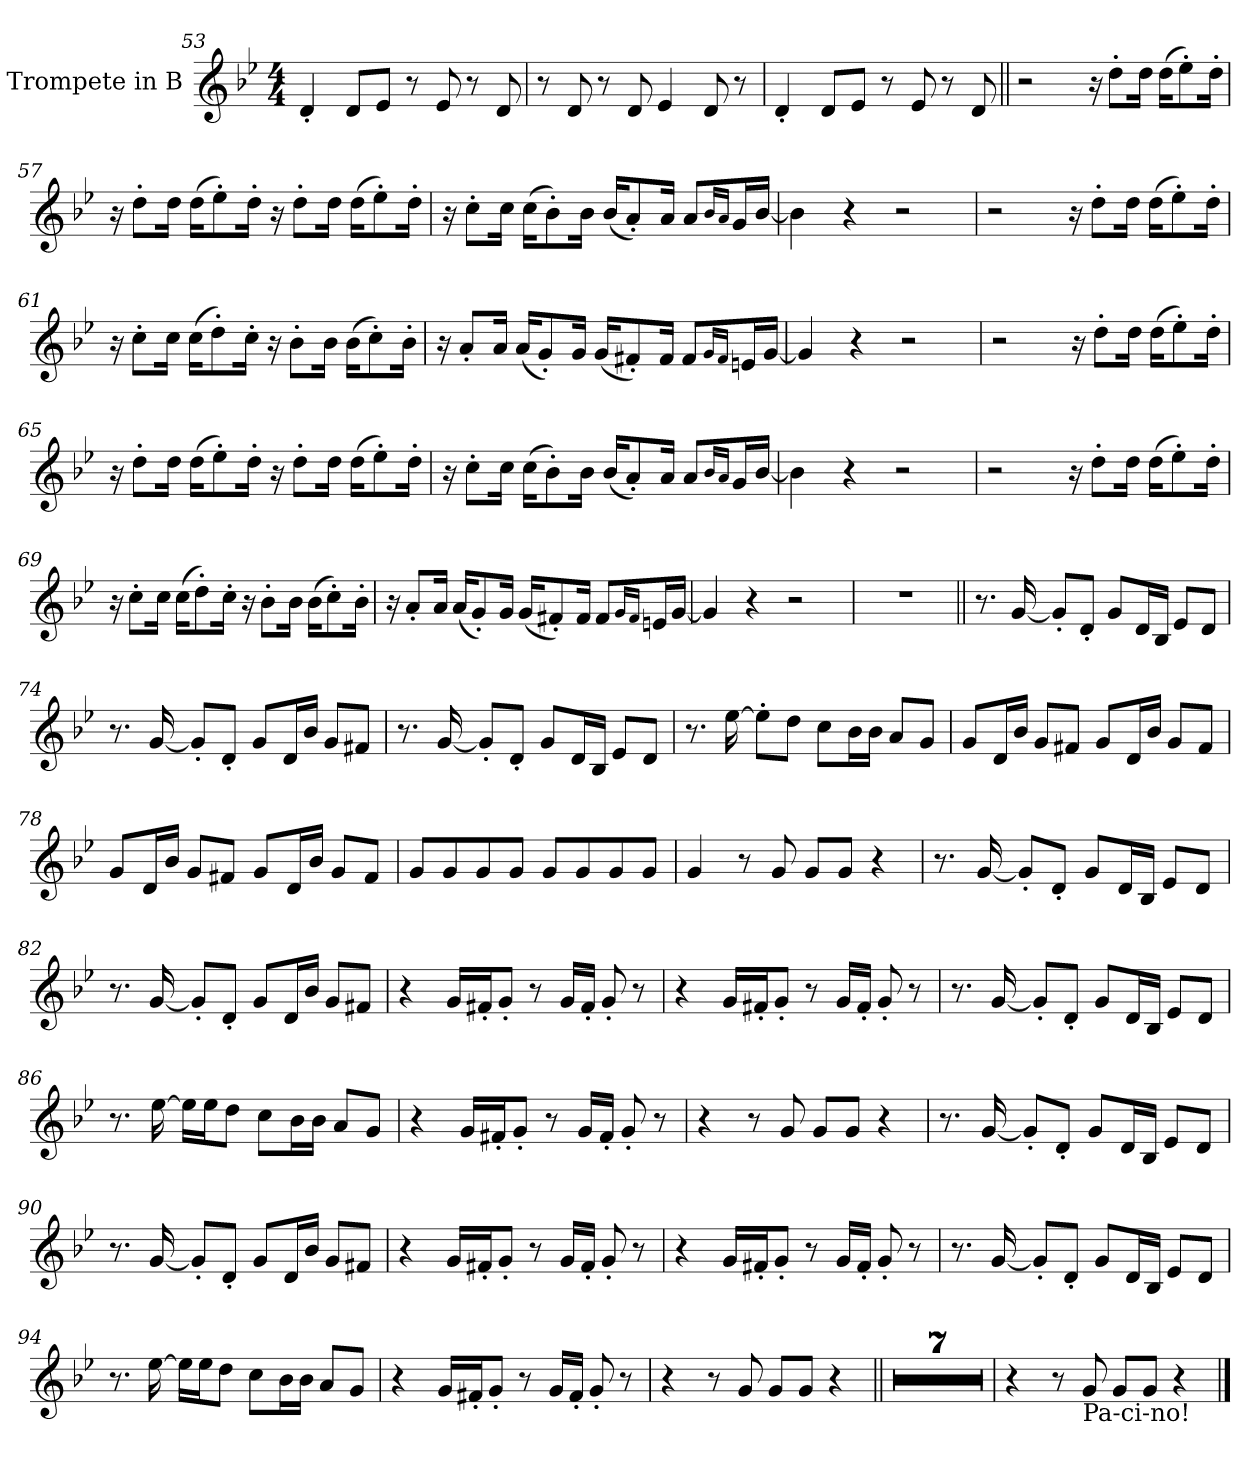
**kern
*part1
*staff1
*I"Trompete in B
*clefG2
*ITrd1c2
*k[b-e-a-d-]
*M4/4
=53
4c'!
8c!L
8d-!J
8r
8d-!
8r
8c!
=54
8r
8c!
8r
8c!
4d-!
8c!
8r
=55
4c'!
8c!L
8d-!J
8r
8d-!
8r
8c!
=56||
2r
16r
8cc'L
16ccJk
(>16ccKL
8dd-')
16cc'Jk
=57
16r
8cc'L
16ccJk
(>16ccKL
8dd-')
16cc'Jk
16r
8cc'L
16ccJk
(>16ccKL
8dd-')
16cc'Jk
=58
16r
8b-'L
16b-Jk
(>16b-KL
8a-')
16a-Jk
(<16a-KL
8g')
16gJk
8gL
16qa-LL
16qgJJ
16fL
[16a-JJ
=59
4a-]
4r
2r
=60
2r
16r
8cc'L
16ccJk
(>16ccKL
8dd-')
16cc'Jk
=61
16r
8b-'L
16b-Jk
(>16b-KL
8cc')
16b-'Jk
16r
8a-'L
16a-Jk
(>16a-KL
8b-')
16a-'Jk
=62
16r
8g'L
16gJk
(<16gKL
8f')
16fJk
(<16fKL
8en')
16eJk
8eL
16qfLL
16qeJJ
16dnL
[16fJJ
=63
4f]
4r
2r
=64
2r
16r
8cc'L
16ccJk
(>16ccKL
8dd-')
16cc'Jk
=65
16r
8cc'L
16ccJk
(>16ccKL
8dd-')
16cc'Jk
16r
8cc'L
16ccJk
(>16ccKL
8dd-')
16cc'Jk
=66
16r
8b-'L
16b-Jk
(>16b-KL
8a-')
16a-Jk
(<16a-KL
8g')
16gJk
8gL
16qa-LL
16qgJJ
16fL
[16a-JJ
=67
4a-]
4r
2r
=68
2r
16r
8cc'L
16ccJk
(>16ccKL
8dd-')
16cc'Jk
=69
16r
8b-'L
16b-Jk
(>16b-KL
8cc')
16b-'Jk
16r
8a-'L
16a-Jk
(>16a-KL
8b-')
16a-'Jk
=70
16r
8g'L
16gJk
(<16gKL
8f')
16fJk
(<16fKL
8en')
16eJk
8eL
16qfLL
16qeJJ
16dnL
[16fJJ
=71
4f]
4r
2r
=72
1r
=73||
8.r
[16f!
8f'!L]
8c'!J
8f!L
16c!L
16A-!JJ
8d-!L
8c!J
=74
8.r
[16f!
8f'!L]
8c'!J
8f!L
16c!L
16a-!JJ
8f!L
8en!J
=75
8.r
[16f!
8f'!L]
8c'!J
8f!L
16c!L
16A-!JJ
8d-!L
8c!J
=76
8.r
[16dd-!
8dd-'!L]
8cc!J
8b-!L
16a-!L
16a-!JJ
8g!L
8f!J
=77
8f!L
16c!L
16a-!JJ
8f!L
8en!J
8f!L
16c!L
16a-!JJ
8f!L
8e!J
=78
8f!L
16c!L
16a-!JJ
8f!L
8en!J
8f!L
16c!L
16a-!JJ
8f!L
8e!J
=79
8f!L
8f!
8f!
8f!J
8f!L
8f!
8f!
8f!J
=80
4f!
8r
8f!
8f!L
8f!J
4r
=81
8.r
[16f!
8f'!L]
8c'!J
8f!L
16c!L
16A-!JJ
8d-!L
8c!J
=82
8.r
[16f!
8f'!L]
8c'!J
8f!L
16c!L
16a-!JJ
8f!L
8en!J
=83
4r
16fLL
16en'J
8f'J
8r
16fLL
16e'JJ
8f'
8r
=84
4r
16fLL
16en'J
8f'J
8r
16fLL
16e'JJ
8f'
8r
=85
8.r
[16f!
8f'!L]
8c'!J
8f!L
16c!L
16A-!JJ
8d-!L
8c!J
=86
8.r
[16dd-!
16dd-!LL]
16dd-!J
8cc!J
8b-!L
16a-!L
16a-!JJ
8g!L
8f!J
=87
4r
16fLL
16en'J
8f'J
8r
16fLL
16e'JJ
8f'
8r
=88
4r
8r
8f!
8f!L
8f!J
4r
=89
8.r
[16f!
8f'!L]
8c'!J
8f!L
16c!L
16A-!JJ
8d-!L
8c!J
=90
8.r
[16f!
8f'!L]
8c'!J
8f!L
16c!L
16a-!JJ
8f!L
8en!J
=91
4r
16fLL
16en'J
8f'J
8r
16fLL
16e'JJ
8f'
8r
=92
4r
16fLL
16en'J
8f'J
8r
16fLL
16e'JJ
8f'
8r
=93
8.r
[16f!
8f'!L]
8c'!J
8f!L
16c!L
16A-!JJ
8d-!L
8c!J
=94
8.r
[16dd-!
16dd-!LL]
16dd-!J
8cc!J
8b-!L
16a-!L
16a-!JJ
8g!L
8f!J
=95
4r
16fLL
16en'J
8f'J
8r
16fLL
16e'JJ
8f'
8r
=96
4r
8r
8f!
8f!L
8f!J
4r
=97||
1r
=98
1r
=99
1r
=100
1r
=101
1r
=102
1r
=103
1r
=104
4r
8r
!LO:TX:b:t=Pa-ci-no!
8f!
8f!L
8f!J
4r
==
*-
